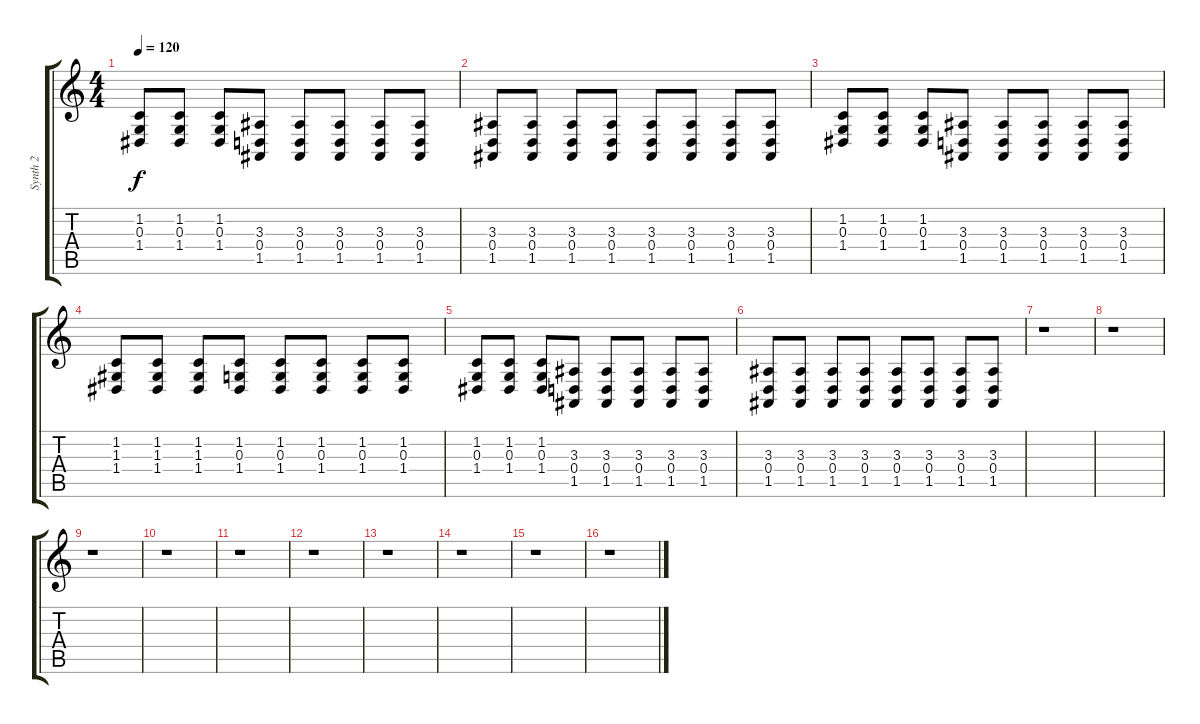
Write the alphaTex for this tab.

\track ("Synth 2" "Synth 2") {instrument stringensemble1}
\staff {score tabs}
\tuning (E4 B3 G3 D3 A2 E2) {hide}
\ts (4 4)
\tempo 120
\clef g2
\ks c
(1.2 0.3 1.4).8{dy f} (1.2 0.3 1.4).8 (1.2 0.3 1.4).8 (3.3 0.4 1.5).8 (3.3 0.4 1.5).8 (3.3 0.4 1.5).8 (3.3 0.4 1.5).8 (3.3 0.4 1.5).8 |
(3.3 0.4 1.5).8 (3.3 0.4 1.5).8 (3.3 0.4 1.5).8 (3.3 0.4 1.5).8 (3.3 0.4 1.5).8 (3.3 0.4 1.5).8 (3.3 0.4 1.5).8 (3.3 0.4 1.5).8 |
(1.2 0.3 1.4).8 (1.2 0.3 1.4).8 (1.2 0.3 1.4).8 (3.3 0.4 1.5).8 (3.3 0.4 1.5).8 (3.3 0.4 1.5).8 (3.3 0.4 1.5).8 (3.3 0.4 1.5).8 |
(1.2 1.3 1.4).8 (1.2 1.3 1.4).8 (1.2 1.3 1.4).8 (1.2 0.3 1.4).8 (1.2 0.3 1.4).8 (1.2 0.3 1.4).8 (1.2 0.3 1.4).8 (1.2 0.3 1.4).8 |
(1.2 0.3 1.4).8 (1.2 0.3 1.4).8 (1.2 0.3 1.4).8 (3.3 0.4 1.5).8 (3.3 0.4 1.5).8 (3.3 0.4 1.5).8 (3.3 0.4 1.5).8 (3.3 0.4 1.5).8 |
(3.3 0.4 1.5).8 (3.3 0.4 1.5).8 (3.3 0.4 1.5).8 (3.3 0.4 1.5).8 (3.3 0.4 1.5).8 (3.3 0.4 1.5).8 (3.3 0.4 1.5).8 (3.3 0.4 1.5).8 |
r.1 |
r.1 |
r.1 |
r.1 |
r.1 |
r.1 |
r.1 |
r.1 |
r.1 |
r.1
